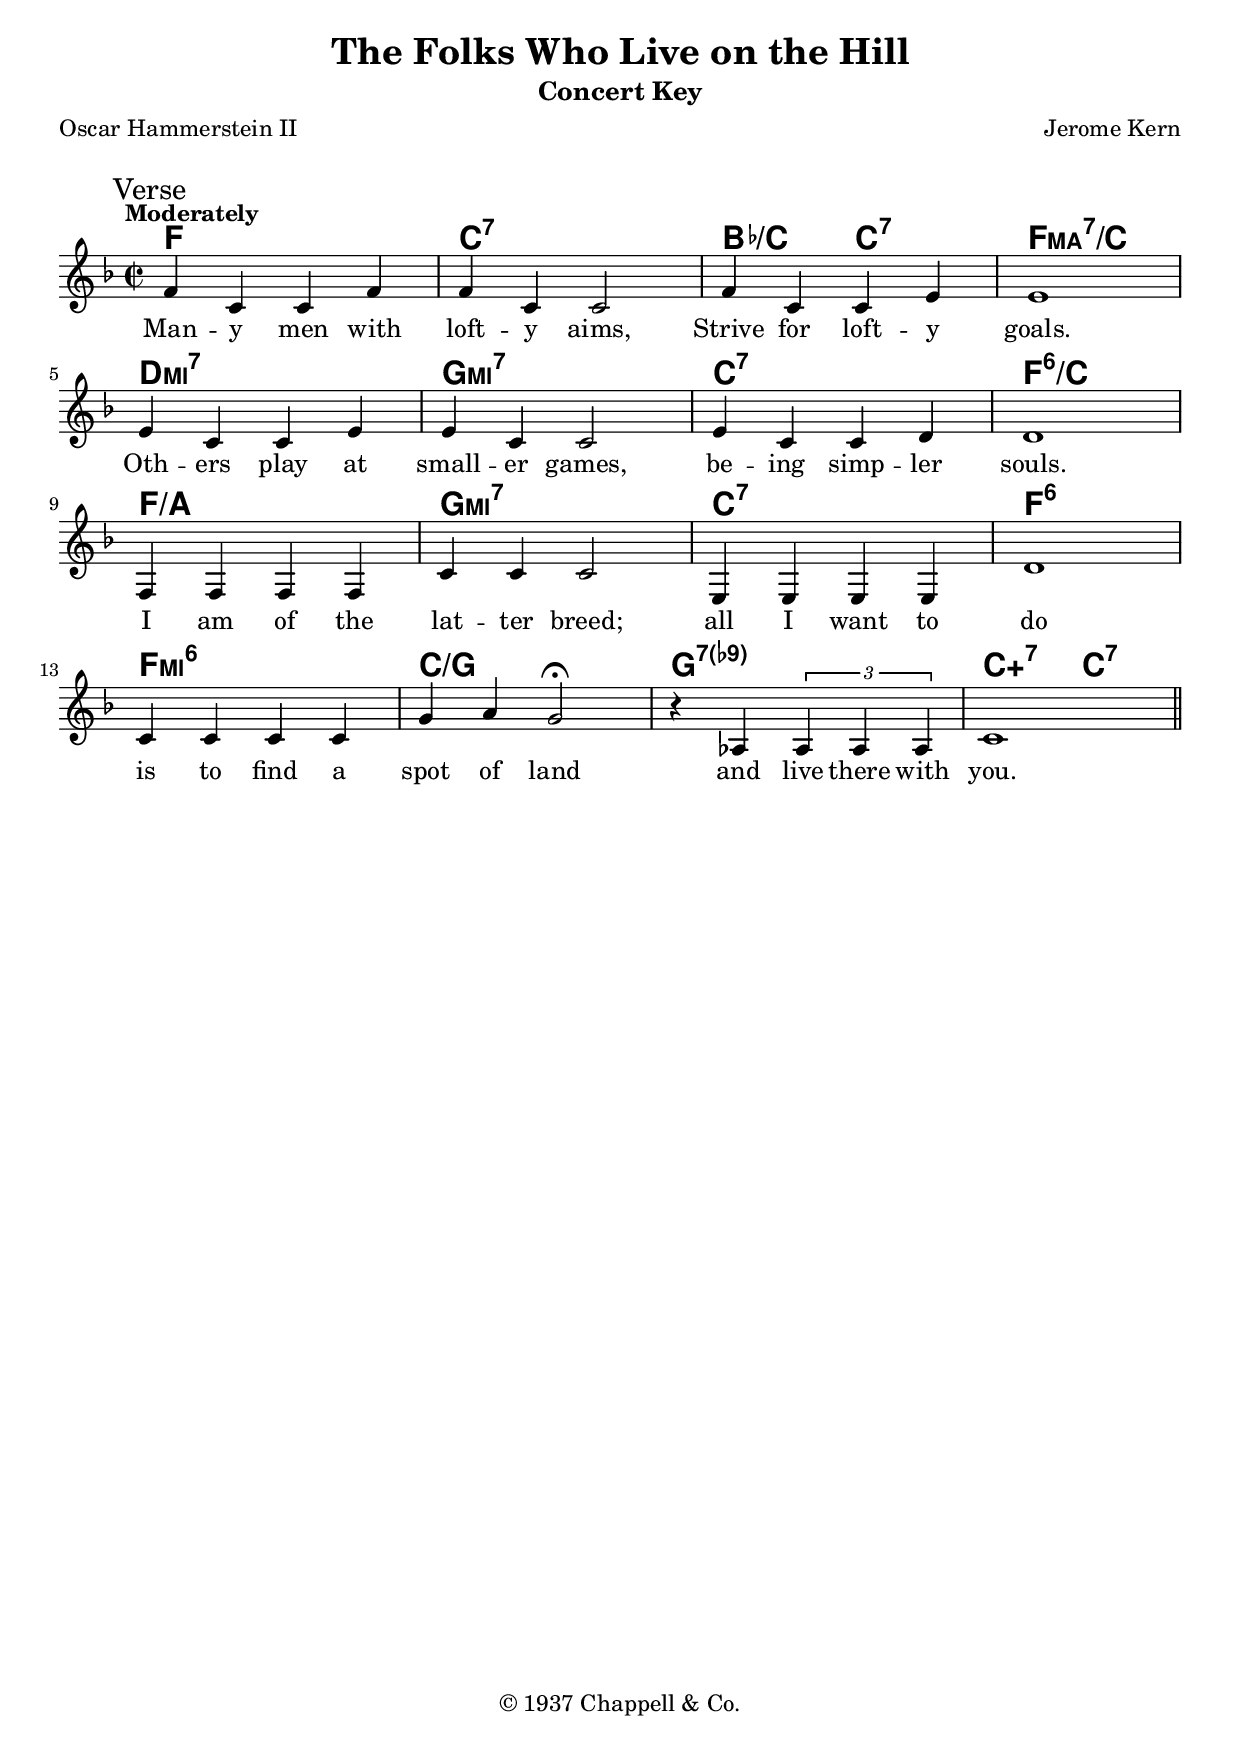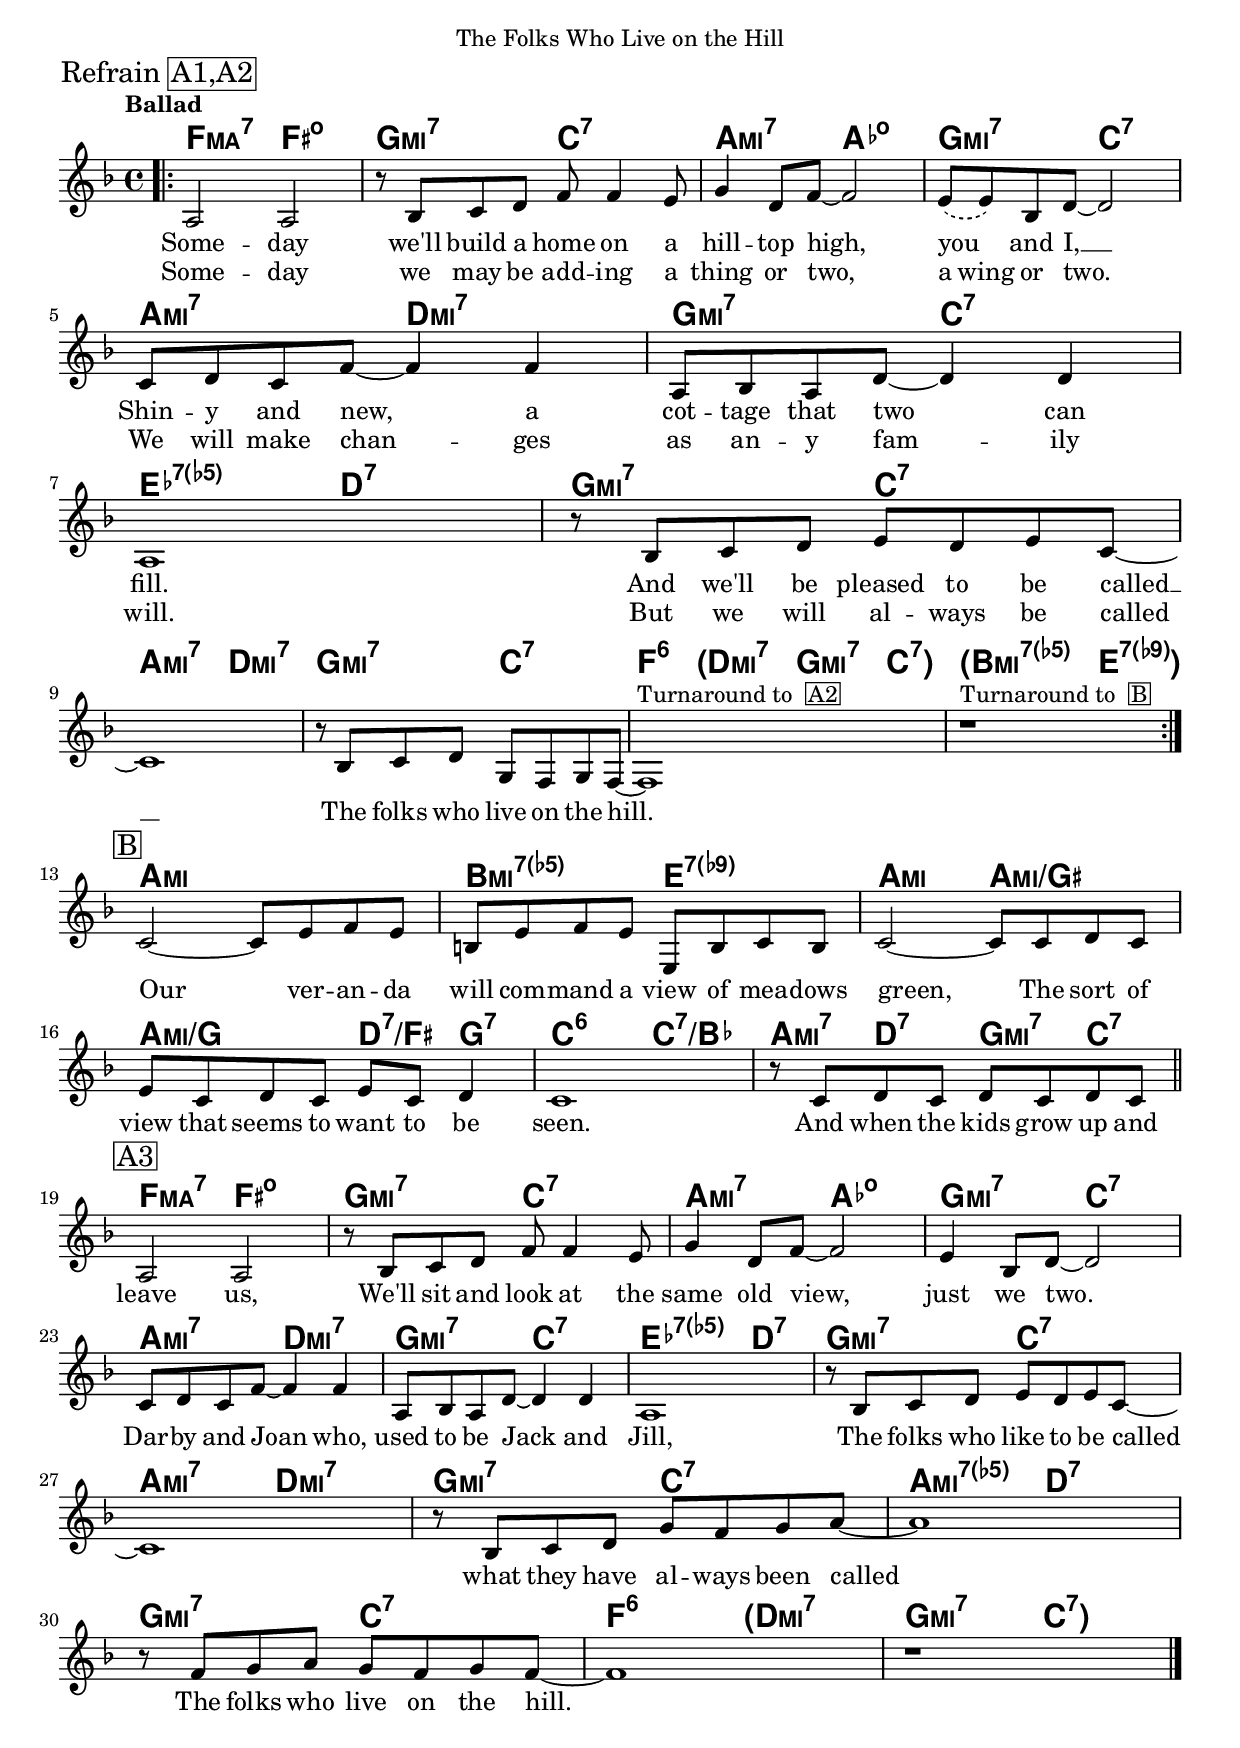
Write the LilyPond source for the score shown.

\version "2.24.0"

\include "english.ly"

instrument = "Concert Key"
whatKey = f,
whatClef = "treble"

%% -*- Mode: LilyPond -*-

\include "lead-sheets.ily"

\header {
  title = "The Folks Who Live on the Hill"
  subtitle = \instrument
  poet = "Oscar Hammerstein II"
  composer = "Jerome Kern"
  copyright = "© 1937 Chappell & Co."
}

verseLyrics = \lyricmode {
  Man -- y men with loft -- y aims,
  Strive for loft -- y goals.
  Oth -- ers play at small -- er games,
  be -- ing simp -- ler souls.
  I am of the lat -- ter breed; 
  all I want to do
  is to find a spot of land
  and live there with you.
}

verseChords = \chordmode {
  c1 g1:7sus f2/g g2:7 c1:maj7/g
  a1:m7 d1:m7 g1:7 c1:6/g
  c1/e d1:m7 g1:7 c1:6
  c1:m6 g1/d d1:7.9- g2:7.5+ g2:7
}

verseKey = c

verseMelody = \relative g' {
  \time 2/2
  \key \verseKey \major
  \clef \whatClef
  \tempo "Moderately"

  \mark \markup{ "Verse" }
  
  c4 g4 g4 c4 | c4 g4 g2 | c4 g4 g4 b4 | b1 |
  \break
  b4 g4 g4 b4 | b4 g4 g2 | b4 g4 g4 a4 | a1 |
  \break
  c,4 c4 c4 c4 | g'4 g4 g2 | b,4 b4 b4 b4 | a'1 |
  \break
  g4 g4 g4 g4 | d'4 e4 d2\fermata | r4 ef,4 \tuplet 3/2 { ef4 ef4 ef4 } | g1 |

  \bar "||"
  \pageBreak
}

refrainLyricsAOne = \lyricmode {
  Some -- day we'll build a home
  on a hill -- top high, you _ and I, __
  Shin -- y and new, a cot -- tage that two can fill.
  And we'll be pleased to be called __
}


refrainLyricsAEnd = \lyricmode {
  The folks who live on the hill.
}


refrainLyricsATwo = \lyricmode {
  Some -- day we may be add -- ing
  a thing or two, a wing or two.
  We will make chan -- ges as an -- y fam -- ily will.
  But we will al -- ways be called
}

refrainLyricsB = \lyricmode {
  Our ver -- an -- da will com -- mand a view of mea -- dows green,
  The sort of view that seems to want to be seen.
  And when the kids grow up and
}


refrainLyricsAThree = \lyricmode {
  leave us,
  We'll sit and look at the same old view, just we two.
  Dar -- by and Joan who, used to be Jack and Jill,
  The folks who like to be called
  what they have al -- ways been called
  The folks who live on the hill.
}

refrainChords = \chordmode {
  c2:maj7 cs2:dim7 d2:m7 g2:7 e2:m7 ef2:dim7 d2:m7 g2:7
  e2:m7 a2:m7 d2:m7 g2:7 bf2:7.5- a2:7 d2:m7 g2:7
  e2:m7 a2:m7 d2:m7 g2:7 
  c4:6 
  \set chordNameFunction = #begin-parenthesis-ignatzek-chord-names
  a4:m7 
  \unset chordNameFunction
  d4:m7
  \set chordNameFunction = #end-parenthesis-ignatzek-chord-names
  g4:7
  \unset chordNameFunction

  \set chordNameFunction = #begin-parenthesis-ignatzek-chord-names
  fs2:m7.5-
  \set chordNameFunction = #end-parenthesis-ignatzek-chord-names
  b2:7.9-
  \unset chordNameFunction

  
  e1:m fs2:m7.5- b2:7.9- e2:m e2:m/ds e2:m/d a4:7/cs d4:7
  g2:6 g2:7/f e4:m7 a4:7 d4:m7 g4:7
  
  c2:maj7 cs2:dim7 d2:m7 g2:7 e2:m7 ef2:dim7 d2:m7 g2:7
  e2:m7 a2:m7 d2:m7 g2:7 bf2:7.5- a2:7 d2:m7 g2:7
  e2:m7 a2:m7 d2:m7 g2:7 e2:m7.5- a2:7 d2:m7 g2:7
  c2:6
  \chordOpenParen{ a2:m7 }
  d2:m7
  \chordCloseParen{ g2:7 }
}

refrainMelody = \relative g' {
  \time 4/4
  \key c \major
  \clef \whatClef

  \mark \markup{ "Refrain" \box "A1,A2" }
  \set Score.currentBarNumber = #1
  \tempo "Ballad"
  
  \bar ".|:"
  

  \repeat volta 2 {
    e2 e2 | r8 f8 g8 a8 c8 c4 b8 | d4 a8 c8~ c2 | 

    {
      \set melismaBusyProperties = #'()
      \slurDown
      \slurDashed
      b8( b8)
      \unset melismaBusyProperties
    }

    f8 a8~ a2 |
    \break
    g8 a8 g8 c8~ c4 c4 | e,8 f8 e8 a8~ a4 a4 | e1 | r8 f8 g8 a8 b8 a8 b8 g8~ |
    \break
    g1 | r8 f8 g8 a8 d,8 c8 d8 c8~ |
    c1^\markup{ "Turnaround to " \box "A2" } |
    r1^\markup{ "Turnaround to " \box "B" } |
  }
  

  \break
  \set Score.currentBarNumber = #13
 \mark \markup{ \box "B" }
  
  g'2~ g8 b8 c8 b8 | fs8 b8 c8 b8 b,8 fs'8 g8 fs8 | g2~ g8 g8 a8 g8 | b8 g8 a8 g8 b8 g8 a4 |
  g1 | r8 g8 a8 g8 a8 g8 a8 g8 |

  \bar "||"
  \break
  \mark \markup{ \box "A3" }

  e2 e2 | r8 f8 g8 a8 c8 c4 b8 | d4 a8 c8~ c2 | b4 f8 a8~ a2 |
  \break
  g8 a8 g8 c8~ c4 c4 | e,8 f8 e8 a8~ a4 a4 | e1 | r8 f8 g8 a8 b8 a8 b8 g8~ |
  \break
  g1 | r8 f8 g8 a8 d8 c8 d8 e8~ | e1 | r8 c8 d8 e8 d8 c8 d8 c8~ | c1 | r1 |

  \bar "|."
}

\include "paper.ily"

\markup {
  % Leave a gap after the header
  \vspace #1
}

\include "verse.ily"

\score {
  <<
    { \context ChordNames 
      {
      \override ChordName.font-size = #+3
      \override ChordName.font-series = #'bold
     \transpose c \whatKey {
	\refrainChords
	}
      }
      }
    \new Staff {
      \context Voice = "voiceMelody" { 
	\transpose c \whatKey {
	  \refrainMelody
	  }
	}
    }
    \new Lyrics \lyricsto "voiceMelody"
    {
    <<
      { \refrainLyricsAOne }
      \new Lyrics {
	\set associatedVoice = "voiceMelody"
	\refrainLyricsATwo }
    >>
    \refrainLyricsAEnd
    \refrainLyricsB
    \refrainLyricsAThree
    }
  >>
  \layout { }
}

